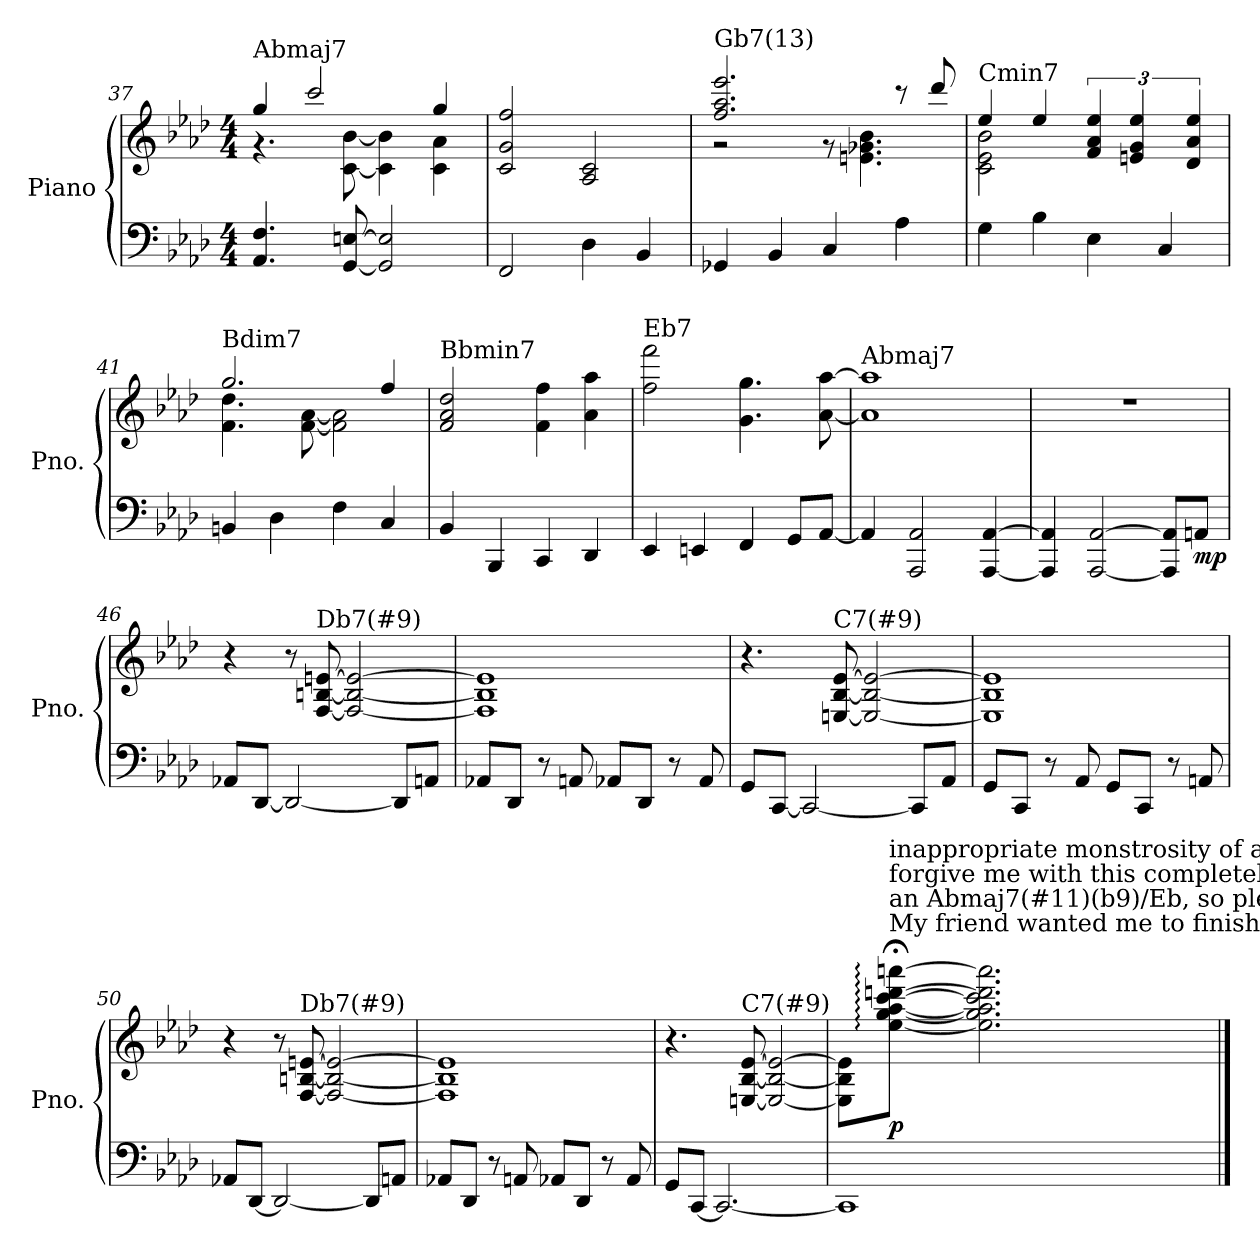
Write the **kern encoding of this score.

**kern	**kern	**dynam
*part1	*part1	*part1
*staff2	*staff1	*staff1/2
*I"Piano	*	*
*I'Pno.	*	*
!!LO:LB:g=z
*clefF4	*clefG2	*
*k[b-e-a-d-]	*k[b-e-a-d-]	*
*M4/4	*M4/4	*
=37	=37	=37
*	*^	*
!	!LO:TX:a:t=Abmaj7	!	!
4.AA-/ 4.F/	4gg/	4.r	.
.	2ccc/	.	.
[8GG/ [8En/	.	[8c\ [8b-\	.
2GG/] 2E/]	.	4c\] 4b-\]	.
.	4gg/	4c\ 4a-\	.
=38	=38	=38	=38
!	!LO:TX:a:t=Dbmaj7	!	!
*	*v	*v	*
2FF/	2c/ 2g/ 2ff/	.
4D-\	2A-/ 2c/	.
4BB-/	.	.
=39	=39	=39
*	*^	*
!	!LO:TX:a:t=Gb7(13)	!	!
4GG-X/	2.ff/ 2.aa-/ 2.eee-/	2r	.
4BB-/	.	.	.
4C/	.	8r	.
.	.	4.en\ 4.g-X\ 4.b-\	.
4A-\	8r	.	.
.	8ddd-/	.	.
=40	=40	=40	=40
!	!LO:TX:a:t=Cmin7	!	!
4G\	4ee-/	2c\ 2e-\ 2b-\	.
4B-\	4ee-/	.	.
4E-\	6f/ 6a-/ 6ee-/	2ryy	.
.	6en/ 6g/ 6ee-/	.	.
4C/	.	.	.
.	6d-/ 6a-/ 6ee-/	.	.
=41	=41	=41	=41
!	!LO:TX:a:t=Bdim7	!	!
4BBn/	2.gg/	4.f\ 4.dd-\	.
4D-\	.	.	.
.	.	[8f\ [8a-\	.
4F\	.	2f\] 2a-\]	.
4C/	4ff/	.	.
*	*v	*v	*
=42	=42	=42
!	!LO:TX:a:t=Bbmin7	!
4BB-/	2f/ 2a-/ 2dd-/	.
4BBB-/	.	.
4CC/	4f\ 4ff\	.
4DD-/	4a-\ 4aa-\	.
=43	=43	=43
!	!LO:TX:a:t=Eb7	!
4EE-/	2ff\ 2fff\	.
4EEn/	.	.
4FF/	4.g\ 4.gg\	.
8GG/L	.	.
[8AA-/J	[8a-\ [8aa-\	.
!!LO:LB:g=z
=44	=44	=44
!	!LO:TX:a:t=Abmaj7	!
4AA-/]	1a-] 1aa-]	.
2AAA-/ 2AA-/	.	.
[4AAA-/ [4AA-/	.	.
=45	=45	=45
4AAA-/] 4AA-/]	1r	.
[2AAA-/ [2AA-/	.	.
8AAA-/] 8AA-/]L	.	.
!	!	!LO:DY:b=2
8AAn/J	.	mp
=46	=46	=46
8AA-X/L	4r	.
[8DD-/J	.	.
2DD-/_	8r	.
!	!LO:TX:a:t=Db7(#9)	!
.	[8F/ [8Bn/ [8en/	.
.	2F/_ 2B/_ 2e/_	.
8DD-/L]	.	.
8AAn/J	.	.
=47	=47	=47
8AA-X/L	1F] 1B] 1e]	.
8DD-/J	.	.
8r	.	.
8AAn/	.	.
8AA-X/L	.	.
8DD-/J	.	.
8r	.	.
8AA-/	.	.
=48	=48	=48
8GG/L	4.r	.
[8CC/J	.	.
2CC/_	.	.
!	!LO:TX:a:t=C7(#9)	!
.	[8En/ [8B-/ [8e-/	.
.	2E/_ 2B-/_ 2e-/_	.
8CC/L]	.	.
8AA-/J	.	.
!!LO:PB:g=z
=49	=49	=49
8GG/L	1E] 1B-] 1e-]	.
8CC/J	.	.
8r	.	.
8AA-/	.	.
8GG/L	.	.
8CC/J	.	.
8r	.	.
8AAn/	.	.
=50	=50	=50
8AA-X/L	4r	.
[8DD-/J	.	.
2DD-/_	8r	.
!	!LO:TX:a:t=Db7(#9)	!
.	[8F/ [8Bn/ [8en/	.
.	2F/_ 2B/_ 2e/_	.
8DD-/L]	.	.
8AAn/J	.	.
=51	=51	=51
8AA-X/L	1F] 1B] 1e]	.
8DD-/J	.	.
8r	.	.
8AAn/	.	.
8AA-X/L	.	.
8DD-/J	.	.
8r	.	.
8AA-/	.	.
=52	=52	=52
8GG/L	4.r	.
[8CC/J	.	.
2.CC/_	.	.
!	!LO:TX:a:t=C7(#9)	!
.	[8En/ [8B-/ [8e-/	.
.	2E/_ 2B-/_ 2e-/_	.
=53	=53	=53
1CC]	8E\] 8B-\] 8e-\]L	.
!	!LO:TX:a:t=My friend wanted me to finish with	!
!	!LO:TX:a:t=an Abmaj7(#11)(b9)/Eb, so please	!
!	!LO:TX:a:t=forgive me with this completely	!
!	!LO:TX:a:t=inappropriate monstrosity of a chord	!
!	!	!LO:DY:b
.	[8ee-\;<: [8gg\;<: [8aa-\;<: [8ccc\;<: [8dddn\;<: [8aaan\;<:J	p
.	2.ee-\] 2.gg\] 2.aa-\] 2.ccc\] 2.ddd\] 2.aaa\]	.
==	==	==
*-	*-	*-
